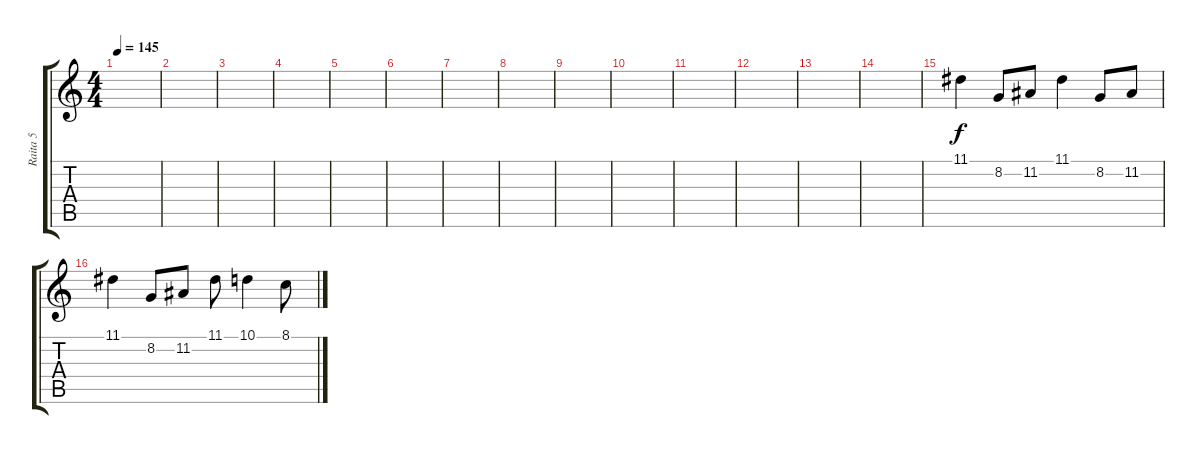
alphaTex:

\track ("Raita 5" "Raita 5") {instrument synthbrass1}
\staff {score tabs}
\tuning (E4 B3 G3 D3 A2 E2) {hide}
\ts (4 4)
\tempo 145
\clef g2
\ks c
|
|
|
|
|
|
|
|
|
|
|
|
|
|
11.1.4{instrument harpsichord} 8.2.8 11.2.8 11.1.4 8.2.8 11.2.8 |
11.1.4 8.2.8 11.2.8 11.1.8 10.1.4 8.1.8
